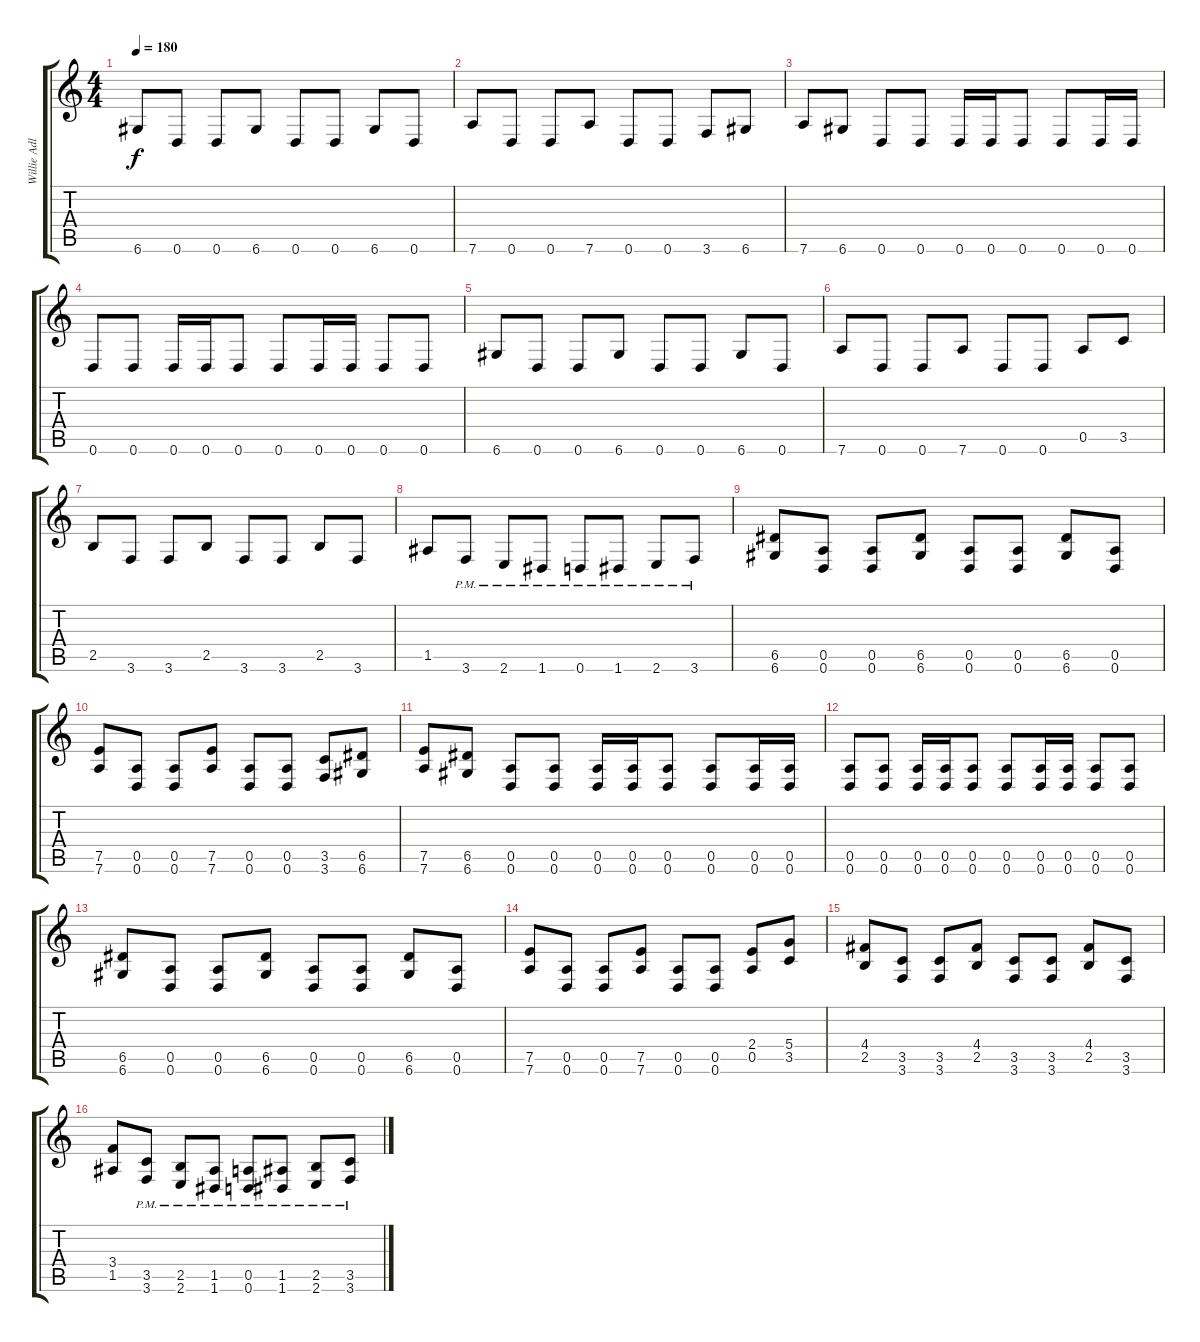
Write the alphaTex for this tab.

\track ("Willie Adler - Rhythm   " "Willie Adl") {instrument distortionguitar}
\staff {score tabs}
\tuning (E4 B3 G3 D3 A2 D2) {hide}
\ts (4 4)
\tempo 180
\clef g2
\ks c
6.6.8{dy f} 0.6.8 0.6.8 6.6.8 0.6.8 0.6.8 6.6.8 0.6.8 |
7.6.8 0.6.8 0.6.8 7.6.8 0.6.8 0.6.8 3.6.8 6.6.8 |
7.6.8 6.6.8 0.6.8 0.6.8 0.6.16 0.6.16 0.6.8 0.6.8 0.6.16 0.6.16 |
0.6.8 0.6.8 0.6.16 0.6.16 0.6.8 0.6.8 0.6.16 0.6.16 0.6.8 0.6.8 |
6.6.8 0.6.8 0.6.8 6.6.8 0.6.8 0.6.8 6.6.8 0.6.8 |
7.6.8 0.6.8 0.6.8 7.6.8 0.6.8 0.6.8 0.5.8 3.5.8 |
2.5.8 3.6.8 3.6.8 2.5.8 3.6.8 3.6.8 2.5.8 3.6.8 |
1.5.8 3.6{pm}.8 2.6{pm}.8 1.6{pm}.8 0.6{pm}.8 1.6{pm}.8 2.6{pm}.8 3.6{pm}.8 |
(6.5 6.6).8 (0.5 0.6).8 (0.5 0.6).8 (6.5 6.6).8 (0.5 0.6).8 (0.5 0.6).8 (6.5 6.6).8 (0.5 0.6).8 |
(7.5 7.6).8 (0.5 0.6).8 (0.5 0.6).8 (7.5 7.6).8 (0.5 0.6).8 (0.5 0.6).8 (3.5 3.6).8 (6.5 6.6).8 |
(7.5 7.6).8 (6.5 6.6).8 (0.5 0.6).8 (0.5 0.6).8 (0.5 0.6).16 (0.5 0.6).16 (0.5 0.6).8 (0.5 0.6).8 (0.5 0.6).16 (0.5 0.6).16 |
(0.5 0.6).8 (0.5 0.6).8 (0.5 0.6).16 (0.5 0.6).16 (0.5 0.6).8 (0.5 0.6).8 (0.5 0.6).16 (0.5 0.6).16 (0.5 0.6).8 (0.5 0.6).8 |
(6.5 6.6).8 (0.5 0.6).8 (0.5 0.6).8 (6.5 6.6).8 (0.5 0.6).8 (0.5 0.6).8 (6.5 6.6).8 (0.5 0.6).8 |
(7.5 7.6).8 (0.5 0.6).8 (0.5 0.6).8 (7.5 7.6).8 (0.5 0.6).8 (0.5 0.6).8 (2.4 0.5).8 (5.4 3.5).8 |
(4.4 2.5).8 (3.5 3.6).8 (3.5 3.6).8 (4.4 2.5).8 (3.5 3.6).8 (3.5 3.6).8 (4.4 2.5).8 (3.5 3.6).8 |
(3.4 1.5).8 (3.5{pm} 3.6{pm}).8 (2.5{pm} 2.6{pm}).8 (1.5{pm} 1.6{pm}).8 (0.5{pm} 0.6{pm}).8 (1.5{pm} 1.6{pm}).8 (2.5{pm} 2.6{pm}).8 (3.5{pm} 3.6{pm}).8
